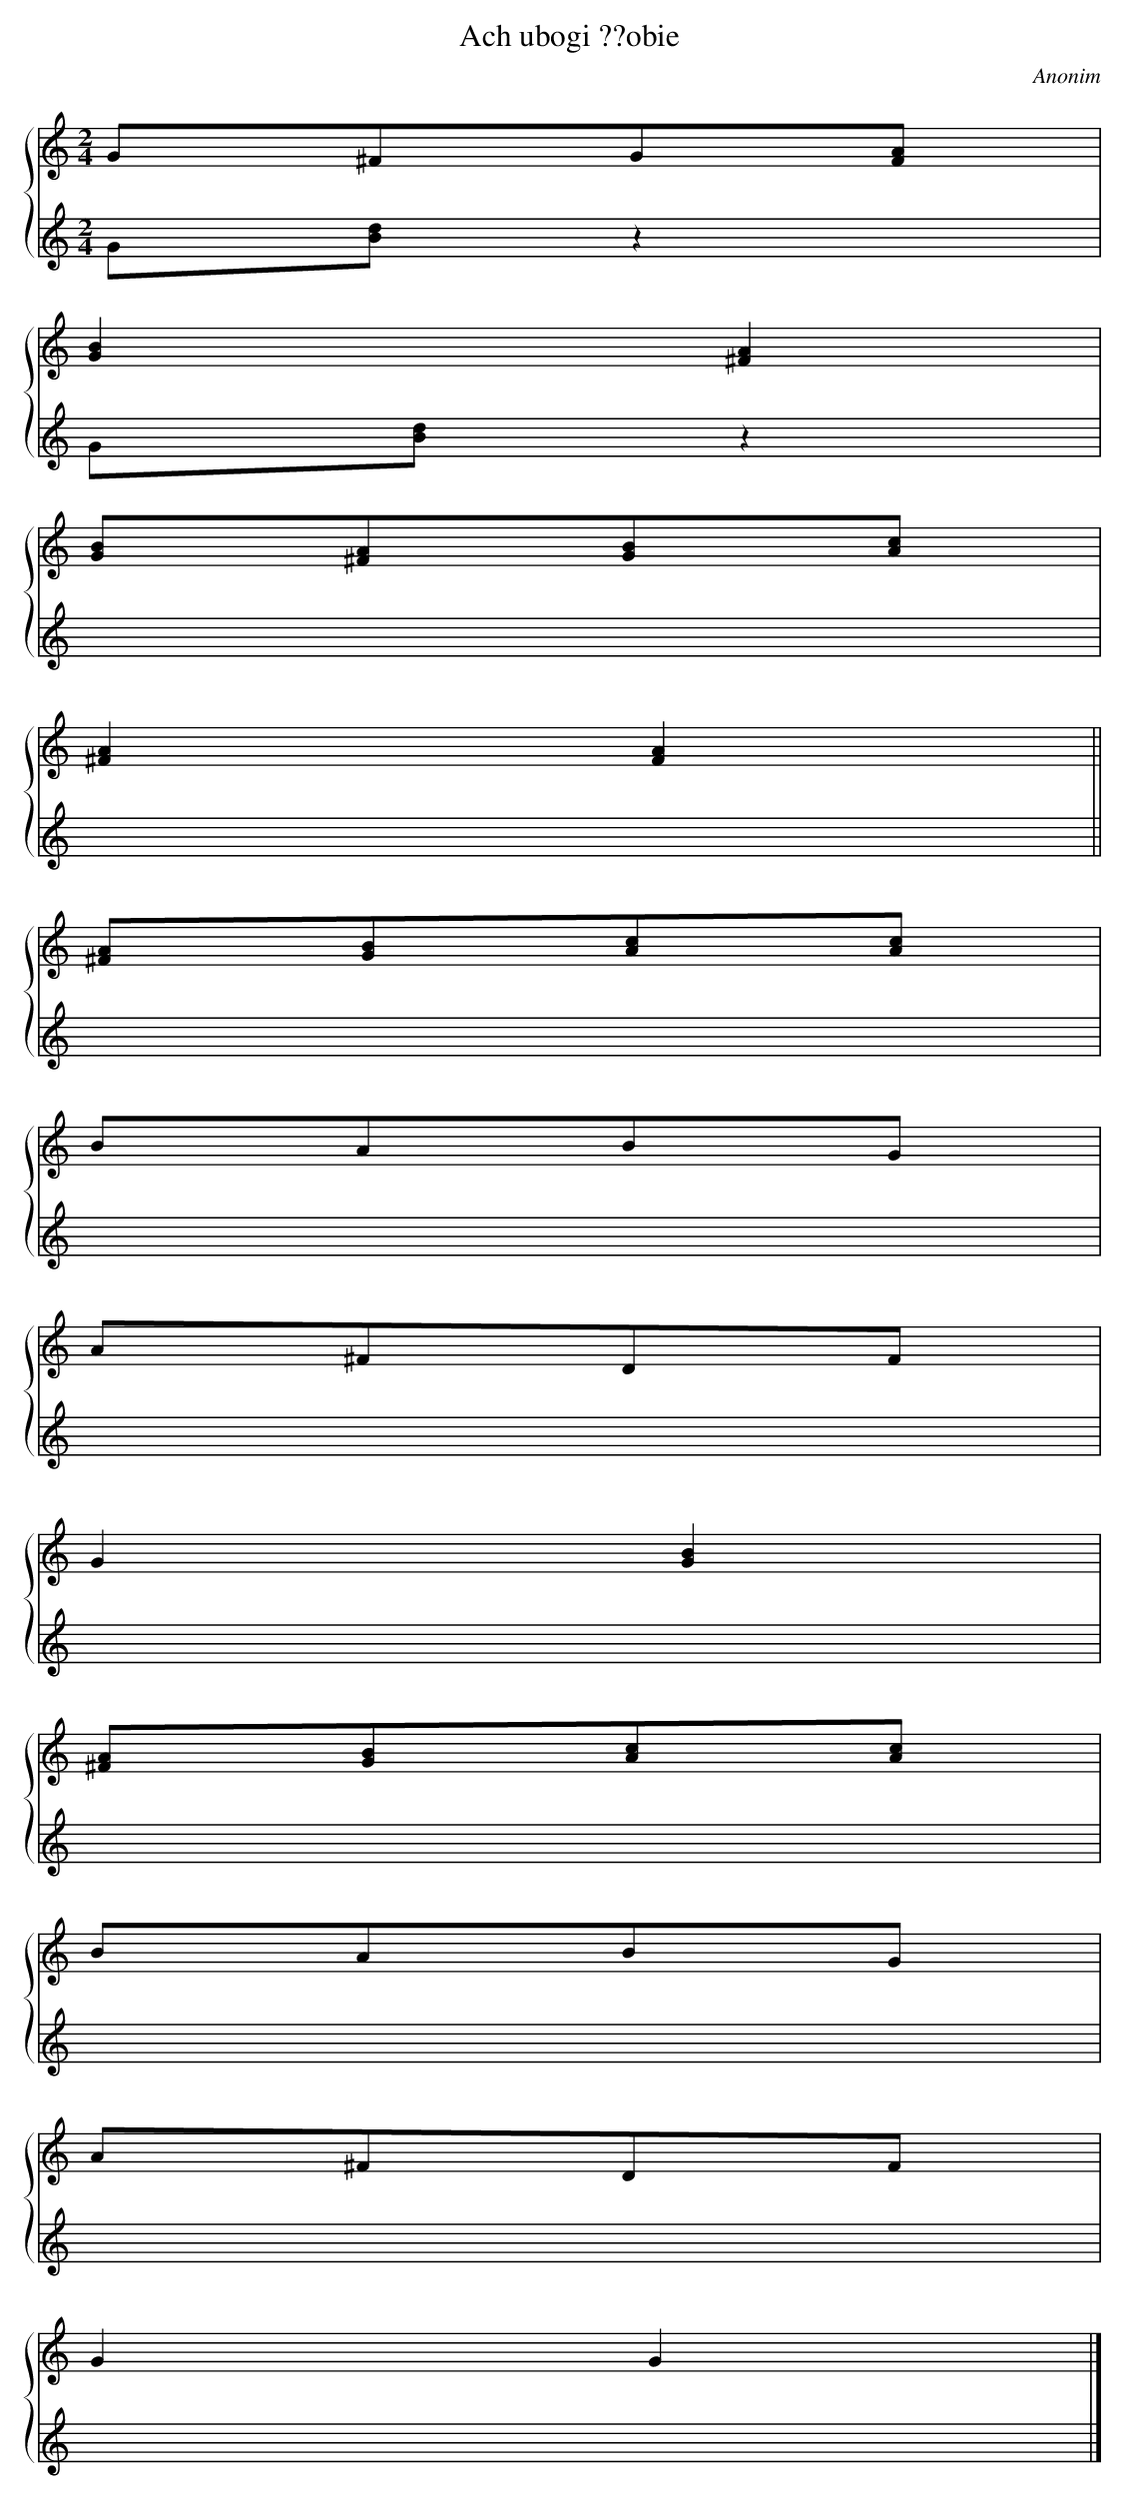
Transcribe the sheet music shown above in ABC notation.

X:1
T: Ach ubogi ??obie
C: Anonim
L: 1/8
M: 2/4
%%staves {1 2}
V: 1 clef=treble
V: 2
K: C
[V:1] G^FG[FA] |
[V:2] G[Bd]z2 |
[V:1] [G2B2][^F2A2] |
[V:2] G[Bd]z2 |
[V:1] [GB][^FA][GB][Ac] |
[V:2] x4 |
[V:1] [^F2A2][F2A2] ||
[V:2] x4 ||
[V:1] [^FA][GB][Ac][Ac] |
[V:2] x4 |
[V:1] BABG |
[V:2] x4 |
[V:1] A^FDF |
[V:2] x4 |
[V:1] G2[G2B2] |
[V:2] x4 |
[V:1] [^FA][GB][Ac][Ac] |
[V:2] x4 |
[V:1] BABG |
[V:2] x4 |
[V:1] A^FDF |
[V:2] x4 |
[V:1] G2G2 |]
[V:2] x4 |]
